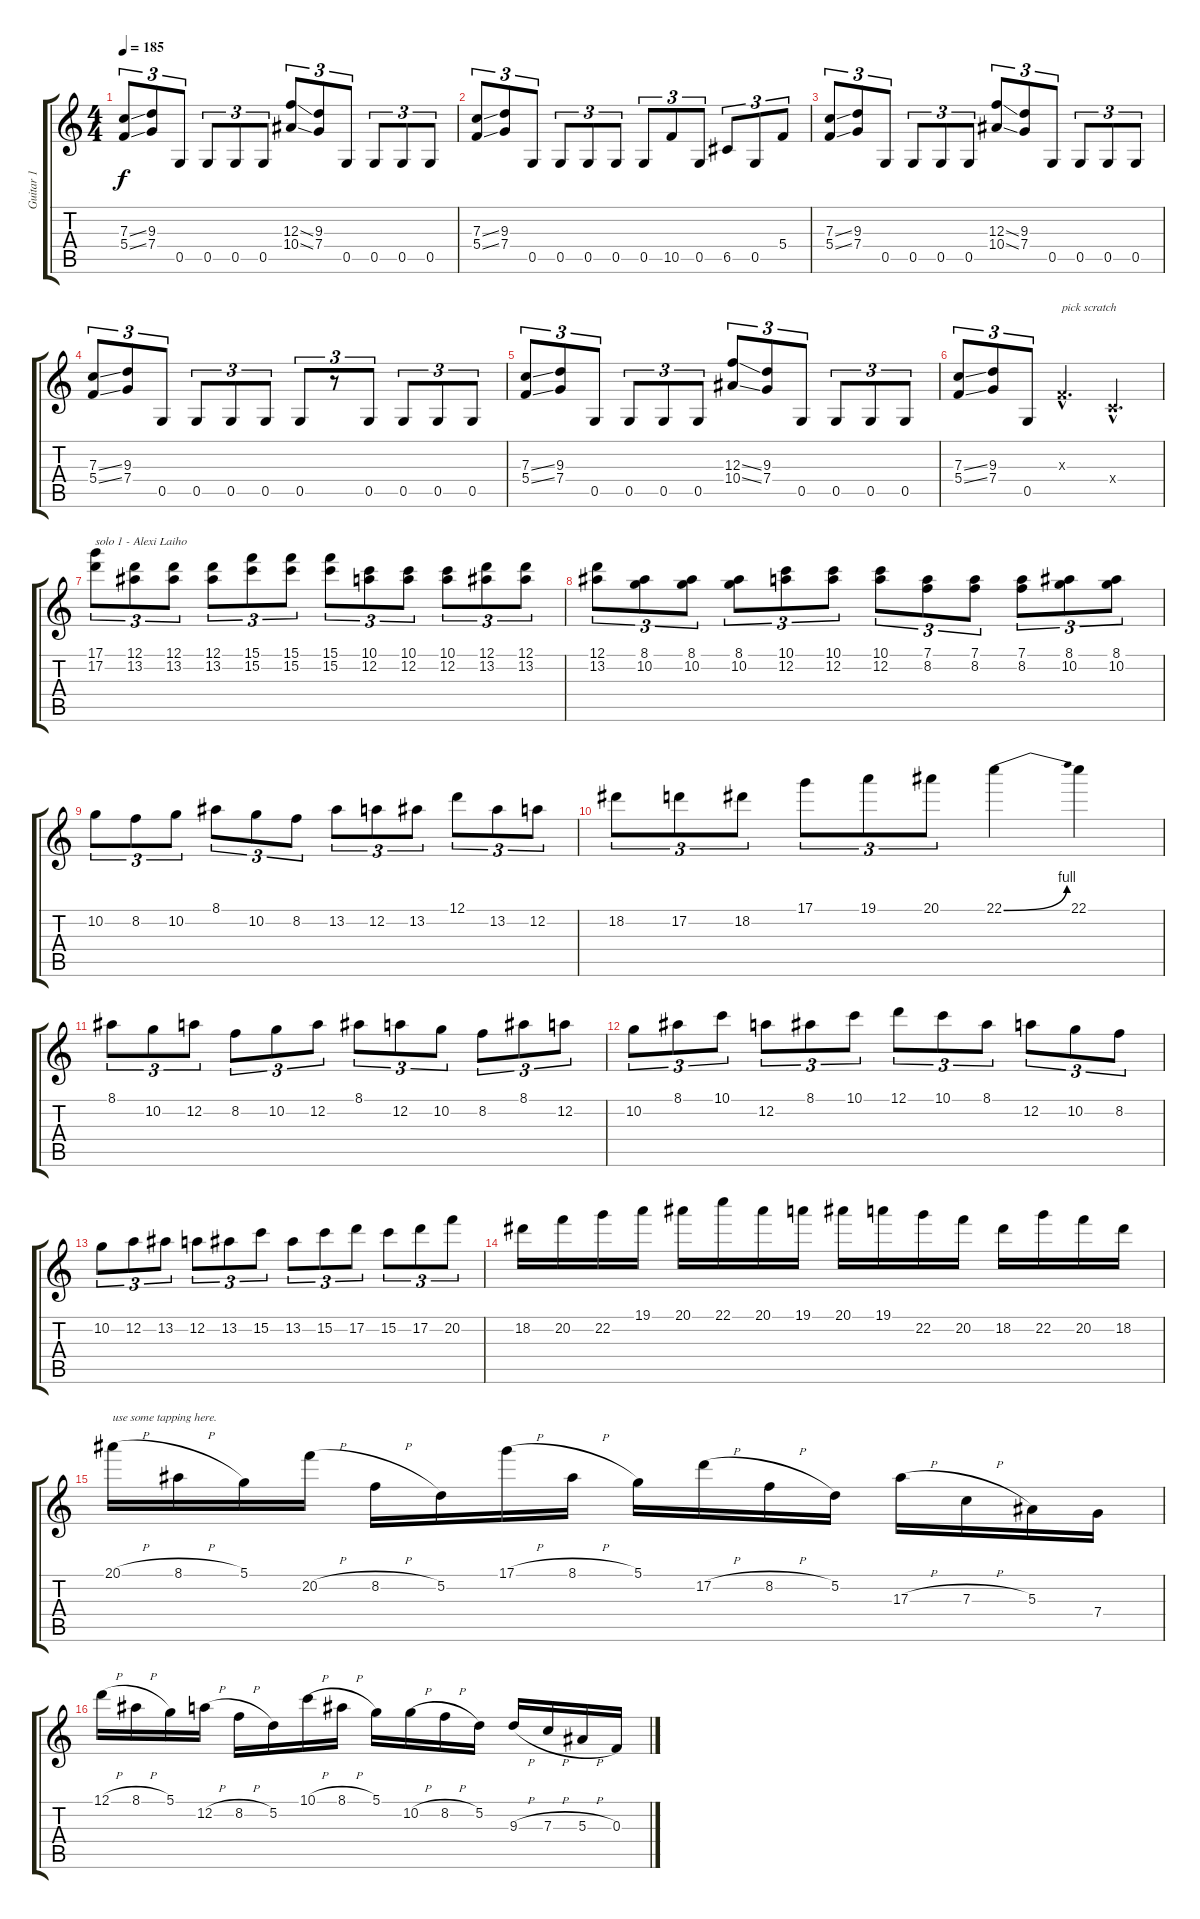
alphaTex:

\track ("Guitar 1" "Guitar 1") {instrument acousticguitarnylon}
\staff {score tabs}
\tuning (D4 A3 F3 C3 G2 D2) {hide}
\ts (4 4)
\tempo 185
\clef g2
\ks c
(7.3{ss} 5.4{ss}).8{tu (3 2) dy f} (9.3 7.4).8{tu (3 2)} 0.5.8{tu (3 2)} 0.5.8{tu (3 2)} 0.5.8{tu (3 2)} 0.5.8{tu (3 2)} (12.3{ss} 10.4{ss}).8{tu (3 2)} (9.3 7.4).8{tu (3 2)} 0.5.8{tu (3 2)} 0.5.8{tu (3 2)} 0.5.8{tu (3 2)} 0.5.8{tu (3 2)} |
(7.3{ss} 5.4{ss}).8{tu (3 2)} (9.3 7.4).8{tu (3 2)} 0.5.8{tu (3 2)} 0.5.8{tu (3 2)} 0.5.8{tu (3 2)} 0.5.8{tu (3 2)} 0.5.8{tu (3 2)} 10.5.8{tu (3 2)} 0.5.8{tu (3 2)} 6.5.8{tu (3 2)} 0.5.8{tu (3 2)} 5.4.8{tu (3 2)} |
(7.3{ss} 5.4{ss}).8{tu (3 2)} (9.3 7.4).8{tu (3 2)} 0.5.8{tu (3 2)} 0.5.8{tu (3 2)} 0.5.8{tu (3 2)} 0.5.8{tu (3 2)} (12.3{ss} 10.4{ss}).8{tu (3 2)} (9.3 7.4).8{tu (3 2)} 0.5.8{tu (3 2)} 0.5.8{tu (3 2)} 0.5.8{tu (3 2)} 0.5.8{tu (3 2)} |
(7.3{ss} 5.4{ss}).8{tu (3 2)} (9.3 7.4).8{tu (3 2)} 0.5.8{tu (3 2)} 0.5.8{tu (3 2)} 0.5.8{tu (3 2)} 0.5.8{tu (3 2)} 0.5.8{tu (3 2)} r.8{tu (3 2)} 0.5.8{tu (3 2)} 0.5.8{tu (3 2)} 0.5.8{tu (3 2)} 0.5.8{tu (3 2)} |
(7.3{ss} 5.4{ss}).8{tu (3 2)} (9.3 7.4).8{tu (3 2)} 0.5.8{tu (3 2)} 0.5.8{tu (3 2)} 0.5.8{tu (3 2)} 0.5.8{tu (3 2)} (12.3{ss} 10.4{ss}).8{tu (3 2)} (9.3 7.4).8{tu (3 2)} 0.5.8{tu (3 2)} 0.5.8{tu (3 2)} 0.5.8{tu (3 2)} 0.5.8{tu (3 2)} |
(7.3{ss} 5.4{ss}).8{tu (3 2)} (9.3 7.4).8{tu (3 2)} 0.5.8{tu (3 2)} 0.3{hac x}.4{d txt "pick scratch"} 0.4{hac x}.4{d} |
(17.1 17.2).8{tu (3 2) txt "solo 1 - Alexi Laiho"} (12.1 13.2).8{tu (3 2)} (12.1 13.2).8{tu (3 2)} (12.1 13.2).8{tu (3 2)} (15.1 15.2).8{tu (3 2)} (15.1 15.2).8{tu (3 2)} (15.1 15.2).8{tu (3 2)} (10.1 12.2).8{tu (3 2)} (10.1 12.2).8{tu (3 2)} (10.1 12.2).8{tu (3 2)} (12.1 13.2).8{tu (3 2)} (12.1 13.2).8{tu (3 2)} |
(12.1 13.2).8{tu (3 2)} (8.1 10.2).8{tu (3 2)} (8.1 10.2).8{tu (3 2)} (8.1 10.2).8{tu (3 2)} (10.1 12.2).8{tu (3 2)} (10.1 12.2).8{tu (3 2)} (10.1 12.2).8{tu (3 2)} (7.1 8.2).8{tu (3 2)} (7.1 8.2).8{tu (3 2)} (7.1 8.2).8{tu (3 2)} (8.1 10.2).8{tu (3 2)} (8.1 10.2).8{tu (3 2)} |
10.2.8{tu (3 2)} 8.2.8{tu (3 2)} 10.2.8{tu (3 2)} 8.1.8{tu (3 2)} 10.2.8{tu (3 2)} 8.2.8{tu (3 2)} 13.2.8{tu (3 2)} 12.2.8{tu (3 2)} 13.2.8{tu (3 2)} 12.1.8{tu (3 2)} 13.2.8{tu (3 2)} 12.2.8{tu (3 2)} |
18.2.8{tu (3 2)} 17.2.8{tu (3 2)} 18.2.8{tu (3 2)} 17.1.8{tu (3 2)} 19.1.8{tu (3 2)} 20.1.8{tu (3 2)} 22.1{be (bend 0 0 60 4)}.4 22.1.4 |
8.1.8{tu (3 2)} 10.2.8{tu (3 2)} 12.2.8{tu (3 2)} 8.2.8{tu (3 2)} 10.2.8{tu (3 2)} 12.2.8{tu (3 2)} 8.1.8{tu (3 2)} 12.2.8{tu (3 2)} 10.2.8{tu (3 2)} 8.2.8{tu (3 2)} 8.1.8{tu (3 2)} 12.2.8{tu (3 2)} |
10.2.8{tu (3 2)} 8.1.8{tu (3 2)} 10.1.8{tu (3 2)} 12.2.8{tu (3 2)} 8.1.8{tu (3 2)} 10.1.8{tu (3 2)} 12.1.8{tu (3 2)} 10.1.8{tu (3 2)} 8.1.8{tu (3 2)} 12.2.8{tu (3 2)} 10.2.8{tu (3 2)} 8.2.8{tu (3 2)} |
10.2.8{tu (3 2)} 12.2.8{tu (3 2)} 13.2.8{tu (3 2)} 12.2.8{tu (3 2)} 13.2.8{tu (3 2)} 15.2.8{tu (3 2)} 13.2.8{tu (3 2)} 15.2.8{tu (3 2)} 17.2.8{tu (3 2)} 15.2.8{tu (3 2)} 17.2.8{tu (3 2)} 20.2.8{tu (3 2)} |
18.2.16 20.2.16 22.2.16 19.1.16 20.1.16 22.1.16 20.1.16 19.1.16 20.1.16 19.1.16 22.2.16 20.2.16 18.2.16 22.2.16 20.2.16 18.2.16 |
20.1{h}.16{txt "use some tapping here."} 8.1{h}.16 5.1.16 20.2{h}.16 8.2{h}.16 5.2.16 17.1{h}.16 8.1{h}.16 5.1.16 17.2{h}.16 8.2{h}.16 5.2.16 17.3{h}.16 7.3{h}.16 5.3.16 7.4.16 |
12.1{h}.16 8.1{h}.16 5.1.16 12.2{h}.16 8.2{h}.16 5.2.16 10.1{h}.16 8.1{h}.16 5.1.16 10.2{h}.16 8.2{h}.16 5.2.16 9.3{h}.16 7.3{h}.16 5.3{h}.16 0.3.16
